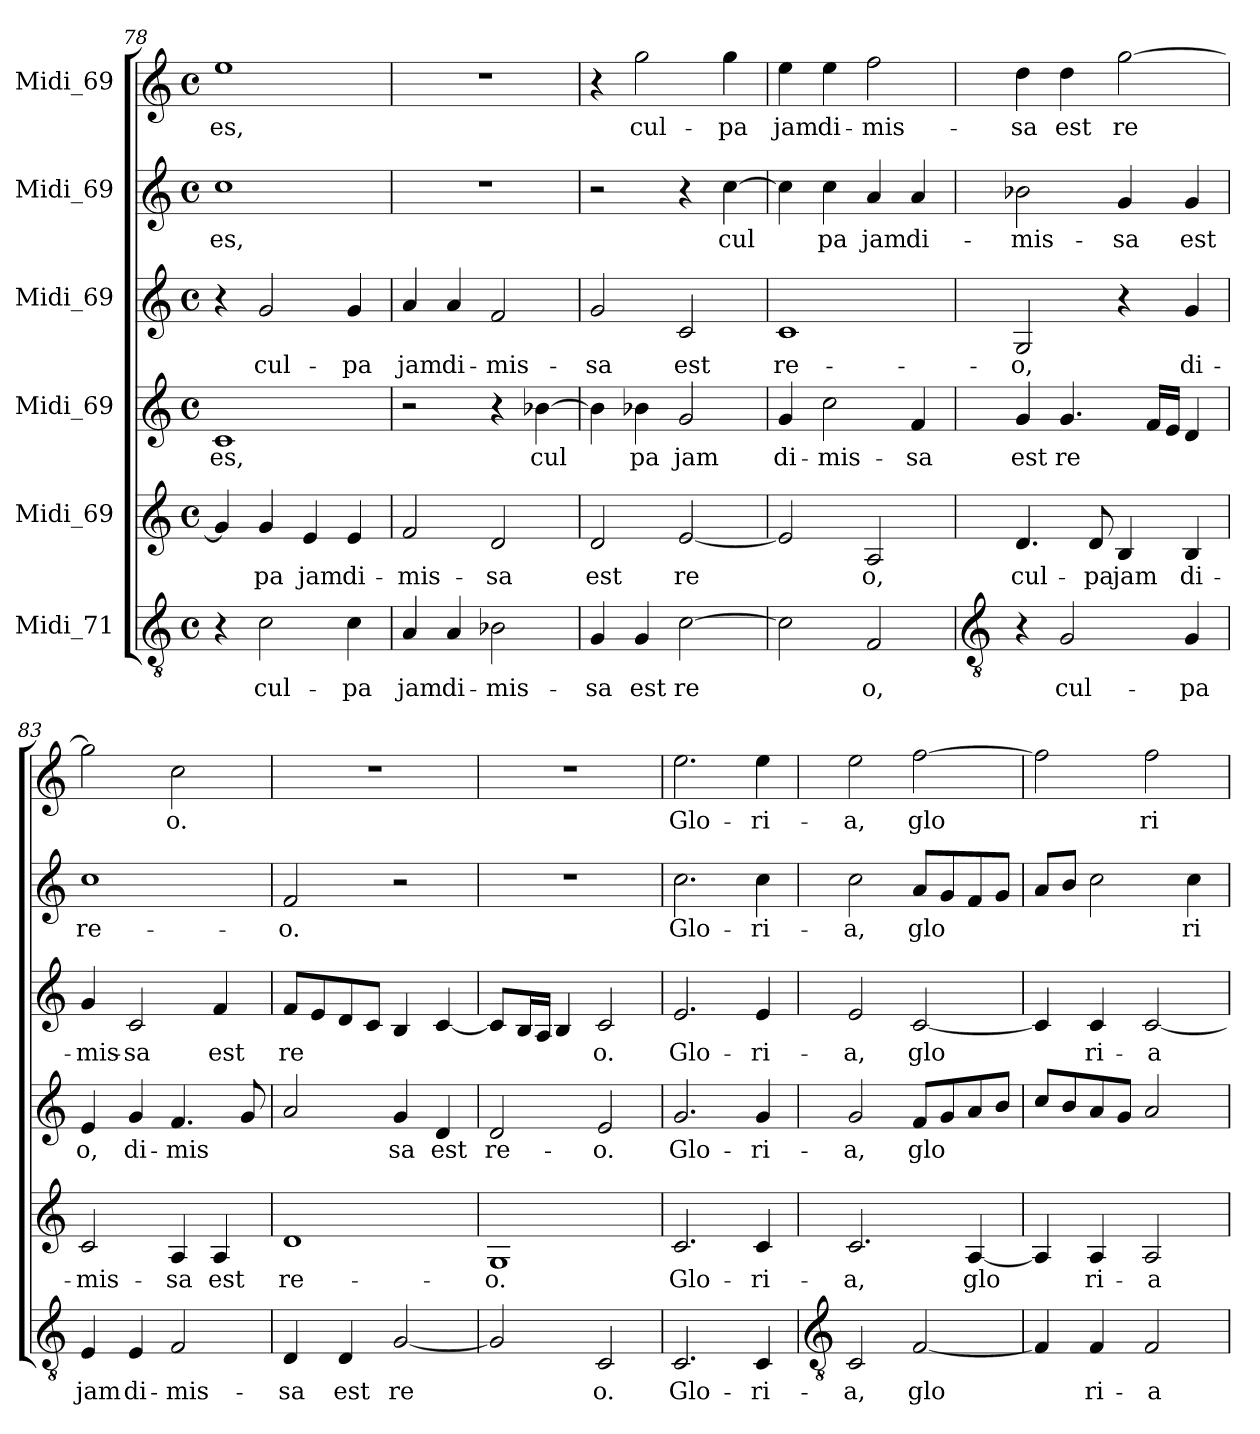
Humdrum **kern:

**kern	**text	**kern	**text	**kern	**text	**kern	**text	**kern	**text	**kern	**text
*part6	*part6	*part5	*part5	*part4	*part4	*part3	*part3	*part2	*part2	*part1	*part1
*staff6	*staff6	*staff5	*staff5	*staff4	*staff4	*staff3	*staff3	*staff2	*staff2	*staff1	*staff1
*I"Midi_71	*	*I"Midi_69	*	*I"Midi_69	*	*I"Midi_69	*	*I"Midi_69	*	*I"Midi_69	*
*clefGv2	*	*clefG2	*	*clefG2	*	*clefG2	*	*clefG2	*	*clefG2	*
*k[]	*	*k[]	*	*k[]	*	*k[]	*	*k[]	*	*k[]	*
*C:	*	*C:	*	*C:	*	*C:	*	*C:	*	*C:	*
*M4/4	*	*M4/4	*	*M4/4	*	*M4/4	*	*M4/4	*	*M4/4	*
*met(c)	*	*met(c)	*	*met(c)	*	*met(c)	*	*met(c)	*	*met(c)	*
=78	=78	=78	=78	=78	=78	=78	=78	=78	=78	=78	=78
!	!	!	!	!	!LO:LY:b	!	!	!	!LO:LY:b	!	!LO:LY:b
4r	.	4g]	.	1c	-es,	4r	.	1cc	es,	1ee	-es,
!	!LO:LY:b	!	!LO:LY:b	!	!	!	!LO:LY:b	!	!	!	!
2c	cul-	4g	pa	.	.	2g	cul-	.	.	.	.
!	!	!	!LO:LY:b	!	!	!	!	!	!	!	!
.	.	4e	jam	.	.	.	.	.	.	.	.
!	!LO:LY:b	!	!LO:LY:b	!	!	!	!LO:LY:b	!	!	!	!
4c	-pa	4e	di-	.	.	4g	-pa	.	.	.	.
=79	=79	=79	=79	=79	=79	=79	=79	=79	=79	=79	=79
!	!LO:LY:b	!	!LO:LY:b	!	!	!	!LO:LY:b	!	!	!	!
4A	jam	2f	-mis-	2r	.	4a	jam	1r	.	1r	.
!	!LO:LY:b	!	!	!	!	!	!LO:LY:b	!	!	!	!
4A	di-	.	.	.	.	4a	di-	.	.	.	.
!	!LO:LY:b	!	!LO:LY:b	!	!	!	!LO:LY:b	!	!	!	!
2B-X	-mis-	2d	-sa	4r	.	2f	-mis-	.	.	.	.
!	!	!	!	!	!LO:LY:b	!	!	!	!	!	!
.	.	.	.	[4b-X	cul	.	.	.	.	.	.
=80	=80	=80	=80	=80	=80	=80	=80	=80	=80	=80	=80
!	!LO:LY:b	!	!LO:LY:b	!	!	!	!LO:LY:b	!	!	!	!
4G	-sa	2d	est	4b-]	.	2g	-sa	2r	.	4r	.
!	!LO:LY:b	!	!	!	!LO:LY:b	!	!	!	!	!	!LO:LY:b
4G	est	.	.	4b-	pa	.	.	.	.	2gg	cul-
!	!LO:LY:b	!	!LO:LY:b	!	!LO:LY:b	!	!LO:LY:b	!	!	!	!
[2c	re	[2e	re	2g	jam	2c	est	4r	.	.	.
!	!	!	!	!	!	!	!	!	!LO:LY:b	!	!LO:LY:b
.	.	.	.	.	.	.	.	[4cc	cul	4gg	-pa
=81	=81	=81	=81	=81	=81	=81	=81	=81	=81	=81	=81
!	!	!	!	!	!LO:LY:b	!	!LO:LY:b	!	!	!	!LO:LY:b
2c]	.	2e]	.	4g	di-	1c	re-	4cc]	.	4ee	jam
!	!	!	!	!	!LO:LY:b	!	!	!	!LO:LY:b	!	!LO:LY:b
.	.	.	.	2cc	-mis-	.	.	4cc	pa	4ee	di-
!	!LO:LY:b	!	!LO:LY:b	!	!	!	!	!	!LO:LY:b	!	!LO:LY:b
2F	o,	2A	o,	.	.	.	.	4a	jam	2ff	-mis-
!	!	!	!	!	!LO:LY:b	!	!	!	!LO:LY:b	!	!
.	.	.	.	4f	-sa	.	.	4a	di-	.	.
!!LO:LB:g=z
=82	=82	=82	=82	=82	=82	=82	=82	=82	=82	=82	=82
*clefGv2	*	*	*	*	*	*	*	*	*	*	*
!	!	!	!LO:LY:b	!	!LO:LY:b	!	!LO:LY:b	!	!LO:LY:b	!	!LO:LY:b
4r	.	4.d	cul-	4g	est	2G	-o,	2b-X	-mis-	4dd	-sa
!	!LO:LY:b	!	!	!	!LO:LY:b	!	!	!	!	!	!LO:LY:b
2G	cul-	.	.	4.g	re	.	.	.	.	4dd	est
!	!	!	!LO:LY:b	!	!	!	!	!	!	!	!
.	.	8d	-pa	.	.	.	.	.	.	.	.
!	!	!	!LO:LY:b	!	!	!	!	!	!LO:LY:b	!	!LO:LY:b
.	.	4B	jam	.	.	4r	.	4g	-sa	[2gg	re
.	.	.	.	16fLL	.	.	.	.	.	.	.
.	.	.	.	16eJJ	.	.	.	.	.	.	.
!	!LO:LY:b	!	!LO:LY:b	!	!	!	!LO:LY:b	!	!LO:LY:b	!	!
4G	-pa	4B	di-	4d	.	4g	di-	4g	est	.	.
=83	=83	=83	=83	=83	=83	=83	=83	=83	=83	=83	=83
!	!LO:LY:b	!	!LO:LY:b	!	!LO:LY:b	!	!LO:LY:b	!	!LO:LY:b	!	!
4E	jam	2c	-mis-	4e	o,	4g	-mis-	1cc	re-	2gg]	.
!	!LO:LY:b	!	!	!	!LO:LY:b	!	!LO:LY:b	!	!	!	!
4E	di-	.	.	4g	di-	2c	-sa	.	.	.	.
!	!LO:LY:b	!	!LO:LY:b	!	!LO:LY:b	!	!	!	!	!	!LO:LY:b
2F	-mis-	4A	-sa	4.f	-mis	.	.	.	.	2cc	o.
!	!	!	!LO:LY:b	!	!	!	!LO:LY:b	!	!	!	!
.	.	4A	est	.	.	4f	est	.	.	.	.
.	.	.	.	8g	.	.	.	.	.	.	.
=84	=84	=84	=84	=84	=84	=84	=84	=84	=84	=84	=84
!	!LO:LY:b	!	!LO:LY:b	!	!	!	!LO:LY:b	!	!LO:LY:b	!	!
4D	-sa	1d	re-	2a	.	8fL	re	2f	-o.	1r	.
.	.	.	.	.	.	8e	.	.	.	.	.
!	!LO:LY:b	!	!	!	!	!	!	!	!	!	!
4D	est	.	.	.	.	8d	.	.	.	.	.
.	.	.	.	.	.	8cJ	.	.	.	.	.
!	!LO:LY:b	!	!	!	!LO:LY:b	!	!	!	!	!	!
[2G	re	.	.	4g	sa	4B	.	2r	.	.	.
!	!	!	!	!	!LO:LY:b	!	!	!	!	!	!
.	.	.	.	4d	est	[4c	.	.	.	.	.
=85	=85	=85	=85	=85	=85	=85	=85	=85	=85	=85	=85
!	!	!	!LO:LY:b	!	!LO:LY:b	!	!	!	!	!	!
2G]	.	1G	-o.	2d	re-	8cL]	.	1r	.	1r	.
.	.	.	.	.	.	16BL	.	.	.	.	.
.	.	.	.	.	.	16AJJ	.	.	.	.	.
.	.	.	.	.	.	4B	.	.	.	.	.
!	!LO:LY:b	!	!	!	!LO:LY:b	!	!LO:LY:b	!	!	!	!
2C	o.	.	.	2e	-o.	2c	o.	.	.	.	.
=86	=86	=86	=86	=86	=86	=86	=86	=86	=86	=86	=86
!	!LO:LY:b	!	!LO:LY:b	!	!LO:LY:b	!	!LO:LY:b	!	!LO:LY:b	!	!LO:LY:b
2.C	Glo-	2.c	Glo-	2.g	Glo-	2.e	Glo-	2.cc	Glo-	2.ee	Glo-
!	!LO:LY:b	!	!LO:LY:b	!	!LO:LY:b	!	!LO:LY:b	!	!LO:LY:b	!	!LO:LY:b
4C	-ri-	4c	-ri-	4g	-ri-	4e	-ri-	4cc	-ri-	4ee	-ri-
!!LO:LB:g=z
=87	=87	=87	=87	=87	=87	=87	=87	=87	=87	=87	=87
*clefGv2	*	*	*	*	*	*	*	*	*	*	*
!	!LO:LY:b	!	!LO:LY:b	!	!LO:LY:b	!	!LO:LY:b	!	!LO:LY:b	!	!LO:LY:b
2C	-a,	2.c	-a,	2g	-a,	2e	-a,	2cc	-a,	2ee	-a,
!	!LO:LY:b	!	!	!	!LO:LY:b	!	!LO:LY:b	!	!LO:LY:b	!	!LO:LY:b
[2F	glo	.	.	8fL	glo	[2c	glo	8aL	glo	[2ff	glo
.	.	.	.	8g	.	.	.	8g	.	.	.
!	!	!	!LO:LY:b	!	!	!	!	!	!	!	!
.	.	[4A	glo	8a	.	.	.	8f	.	.	.
.	.	.	.	8bJ	.	.	.	8gJ	.	.	.
=88	=88	=88	=88	=88	=88	=88	=88	=88	=88	=88	=88
4F]	.	4A]	.	8ccL	.	4c]	.	8aL	.	2ff]	.
.	.	.	.	8b	.	.	.	8bJ	.	.	.
!	!LO:LY:b	!	!LO:LY:b	!	!	!	!LO:LY:b	!	!	!	!
4F	ri-	4A	ri-	8a	.	4c	ri-	2cc	.	.	.
.	.	.	.	8gJ	.	.	.	.	.	.	.
!	!LO:LY:b	!	!LO:LY:b	!	!	!	!LO:LY:b	!	!	!	!LO:LY:b
2F	-a	2A	-a	2a	.	[2c	-a	.	.	2ff	ri-
!	!	!	!	!	!	!	!	!	!LO:LY:b	!	!
.	.	.	.	.	.	.	.	4cc	ri-	.	.
=	=	=	=	=	=	=	=	=	=	=	=
*-	*-	*-	*-	*-	*-	*-	*-	*-	*-	*-	*-
